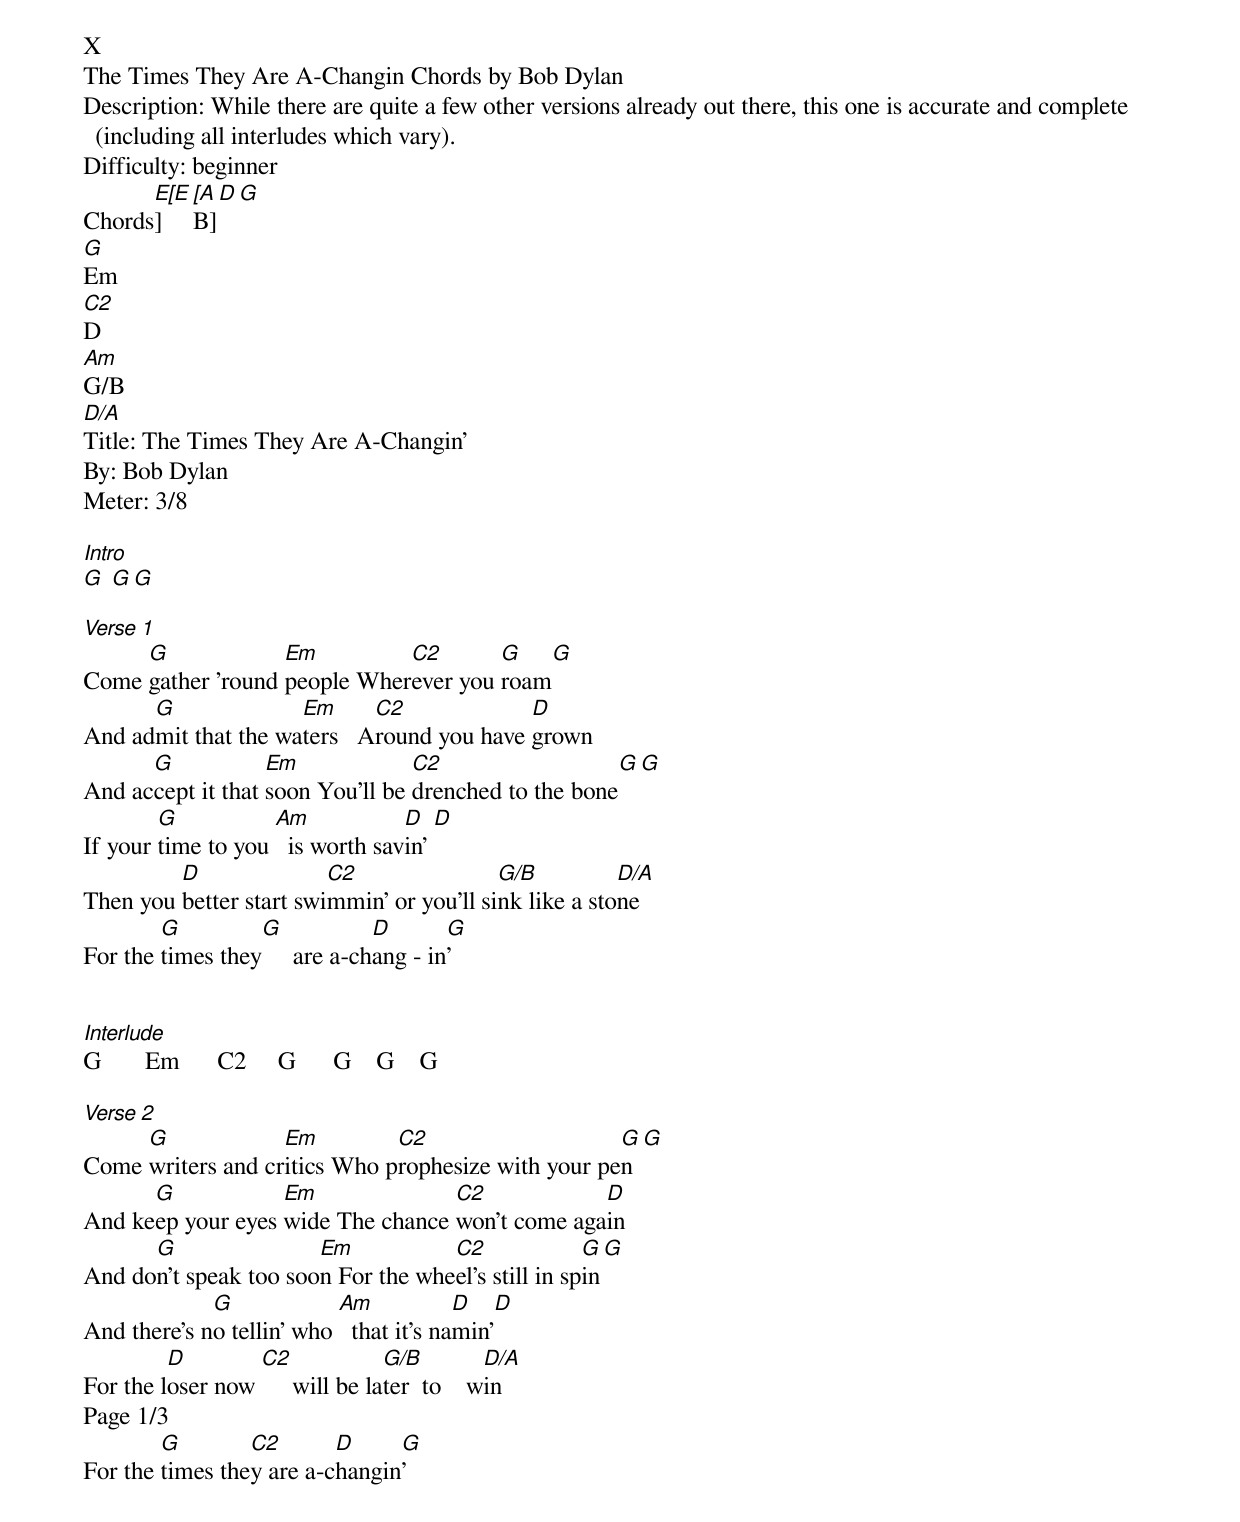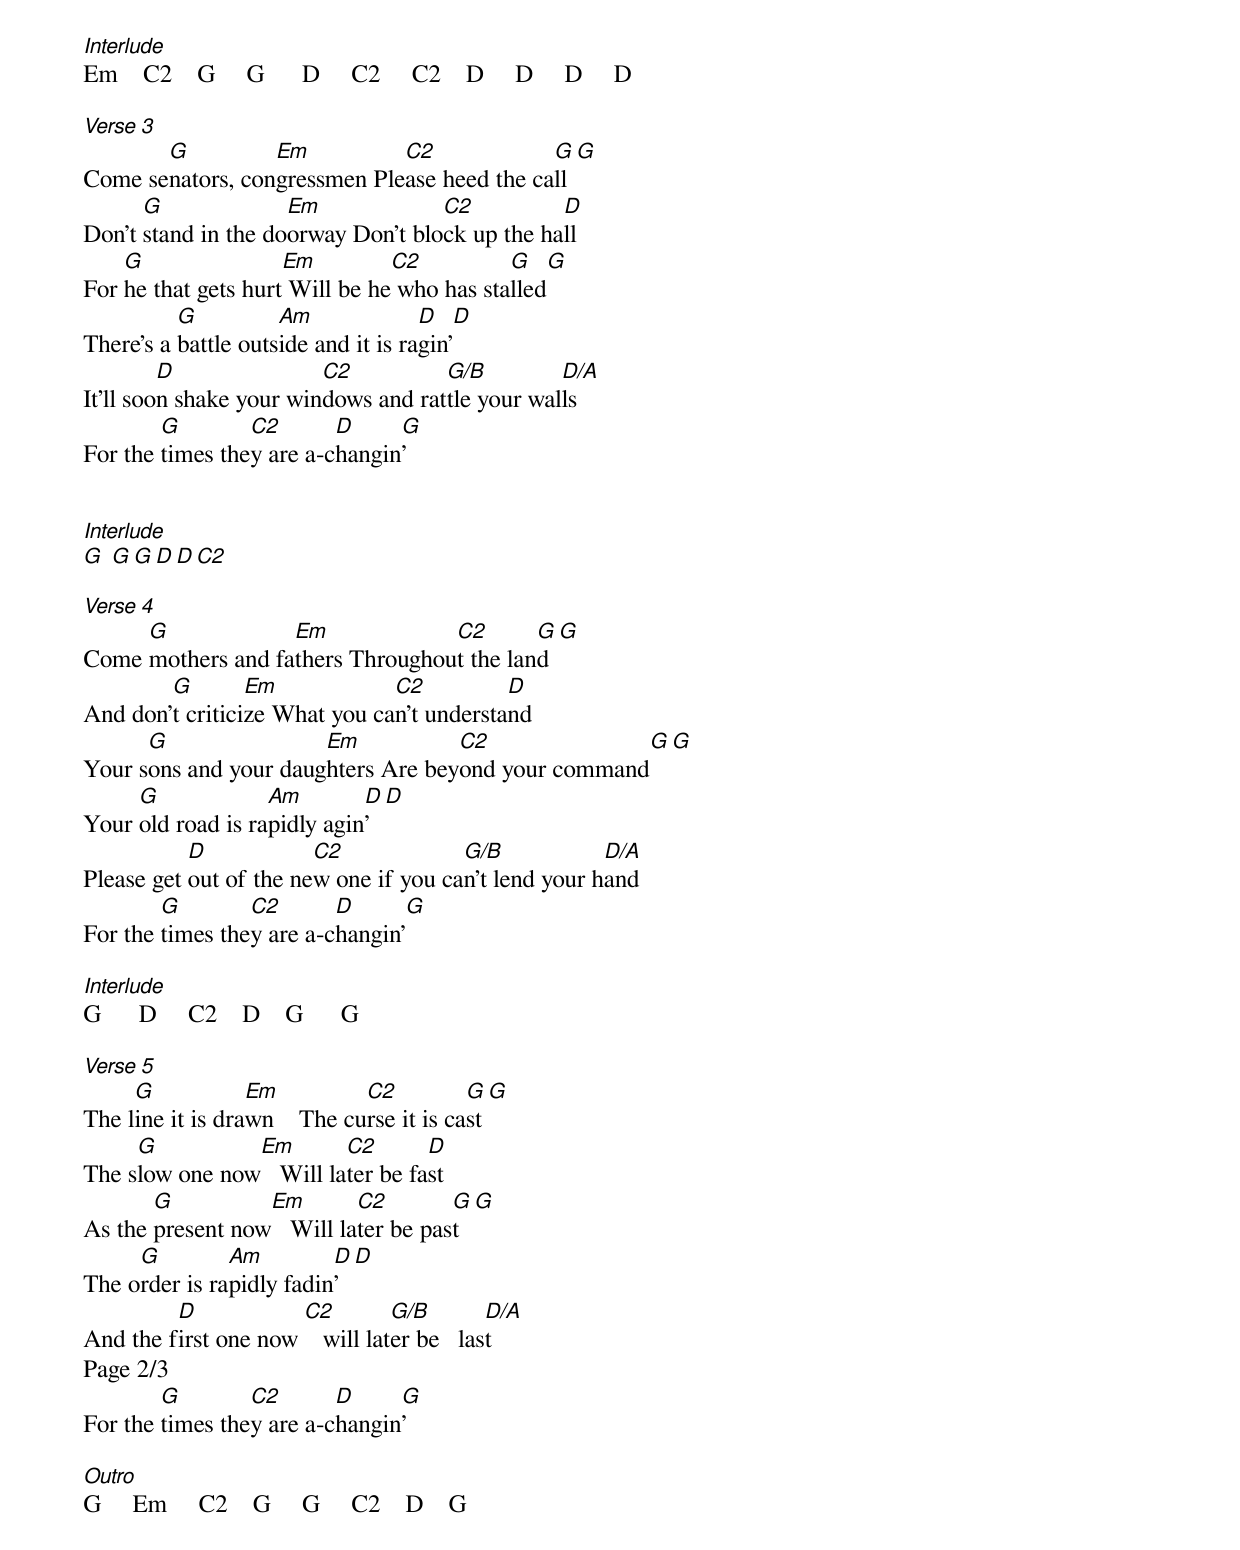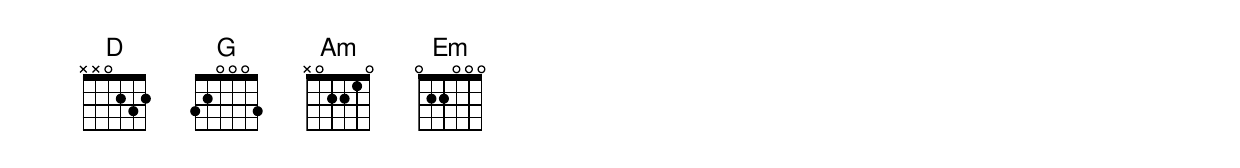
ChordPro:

X
The Times They Are A-Changin Chords by Bob Dylan
Description: While there are quite a few other versions already out there, this one is accurate and complete (including all interludes which vary).
Difficulty: beginner
Chords[E[E]][[A]B][D][G]
[G]Em
[C2]D
[Am]G/B
[D/A]Title: The Times They Are A-Changin'
By: Bob Dylan
Meter: 3/8

[Intro]
[G] [G][G]

[Verse 1]
Come [G]gather 'round [Em]people Wher[C2]ever you [G]roam[G]
And ad[G]mit that the wa[Em]ters   A[C2]round you have [D]grown
And ac[G]cept it that [Em]soon You'll be [C2]drenched to the bone[G][G]
If your [G]time to you [Am]  is worth sav[D]in' [D]
Then you [D]better start swi[C2]mmin' or you'll si[G/B]nk like a sto[D/A]ne
For the [G]times they[G]     are a-ch[D]ang - in[G]'


[Interlude]
G       Em      C2     G      G    G    G

[Verse 2]
Come [G]writers and cr[Em]itics Who p[C2]rophesize with your pe[G]n[G]
And ke[G]ep your eyes [Em]wide The chance [C2]won't come aga[D]in
And do[G]n't speak too soo[Em]n For the whe[C2]el's still in sp[G]in[G]
And there's n[G]o tellin' who [Am]  that it's na[D]min'[D]
For the l[D]oser now [C2]     will be la[G/B]ter  to    w[D/A]in
Page 1/3
For the [G]times the[C2]y are a-c[D]hangin[G]'


[Interlude]
Em    C2    G     G      D     C2     C2    D     D     D     D

[Verse 3]
Come se[G]nators, con[Em]gressmen Ple[C2]ase heed the ca[G]ll[G]
Don't [G]stand in the do[Em]orway Don't blo[C2]ck up the ha[D]ll
For [G]he that gets hurt[Em] Will be he[C2] who has sta[G]lled[G]
There's a [G]battle outs[Am]ide and it is ra[D]gin'[D]
It'll soo[D]n shake your win[C2]dows and rat[G/B]tle your wal[D/A]ls
For the [G]times the[C2]y are a-c[D]hangin[G]'


[Interlude]
[G] [G][G][D][D][C2]

[Verse 4]
Come [G]mothers and fa[Em]thers Throughou[C2]t the lan[G]d[G]
And don'[G]t critici[Em]ze What you ca[C2]n't understa[D]nd
Your s[G]ons and your daug[Em]hters Are bey[C2]ond your command[G][G]
Your [G]old road is ra[Am]pidly agin[D]'[D]
Please get [D]out of the ne[C2]w one if you ca[G/B]n't lend your h[D/A]and
For the [G]times the[C2]y are a-c[D]hangin'[G]

[Interlude]
G      D     C2    D    G      G

[Verse 5]
The l[G]ine it is dra[Em]wn    The cu[C2]rse it is ca[G]st[G]
The s[G]low one now[Em]   Will la[C2]ter be fa[D]st
As the [G]present now[Em]   Will la[C2]ter be pas[G]t[G]
The o[G]rder is ra[Am]pidly fadin[D]'[D]
And the f[D]irst one now [C2]   will lat[G/B]er be   las[D/A]t
Page 2/3
For the [G]times the[C2]y are a-c[D]hangin[G]'

[Outro]
G     Em     C2    G     G     C2    D    G
